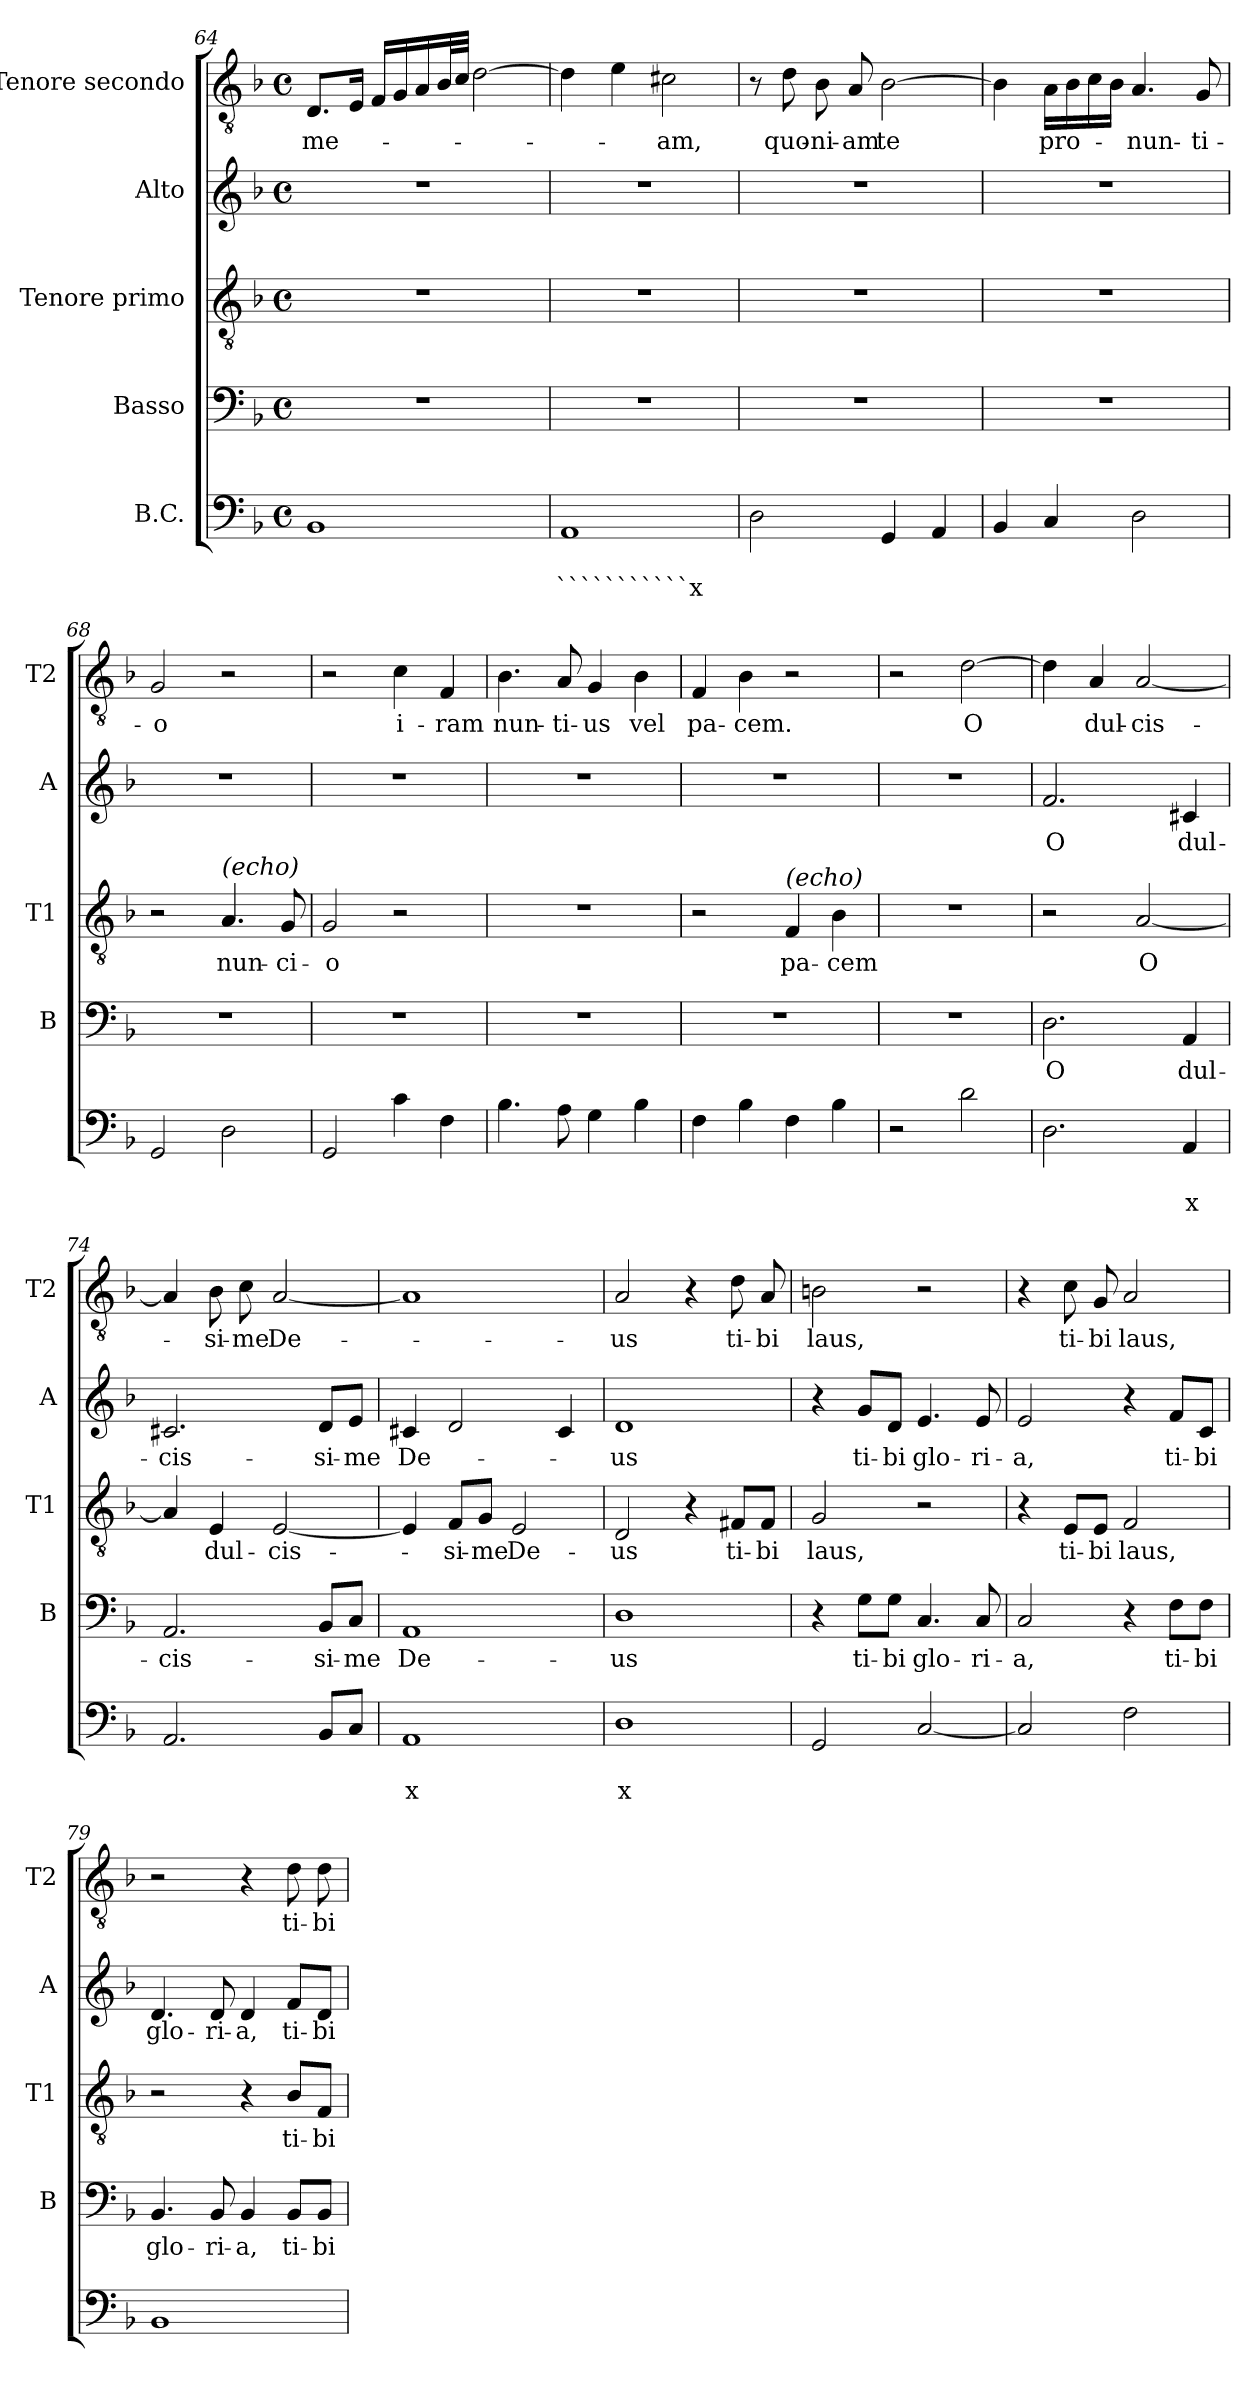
**kern	**text	**text	**kern	**text	**kern	**text	**kern	**text	**kern	**text
*part5	*part5	*part5	*part4	*part4	*part3	*part3	*part2	*part2	*part1	*part1
*staff5	*staff5	*staff5	*staff4	*staff4	*staff3	*staff3	*staff2	*staff2	*staff1	*staff1
*I"B.C.	*	*	*I"Basso	*	*I"Tenore primo	*	*I"Alto	*	*I"Tenore secondo	*
*	*	*	*I'B	*	*I'T1	*	*I'A	*	*I'T2	*
*clefF4	*	*	*clefF4	*	*clefGv2	*	*clefG2	*	*clefGv2	*
*k[b-]	*	*	*k[b-]	*	*k[b-]	*	*k[b-]	*	*k[b-]	*
*F:	*	*	*F:	*	*F:	*	*F:	*	*F:	*
*M4/4	*	*	*M4/4	*	*M4/4	*	*M4/4	*	*M4/4	*
*met(c)	*	*	*met(c)	*	*met(c)	*	*met(c)	*	*met(c)	*
=64	=64	=64	=64	=64	=64	=64	=64	=64	=64	=64
!	!	!	!	!	!	!	!	!	!	!LO:LY:b
1BB-	.	.	1r	.	1r	.	1r	.	8.D/L	me-
.	.	.	.	.	.	.	.	.	16E/Jk	.
.	.	.	.	.	.	.	.	.	16F/LL	.
.	.	.	.	.	.	.	.	.	16G/	.
.	.	.	.	.	.	.	.	.	16A/	.
.	.	.	.	.	.	.	.	.	32B-/L	.
.	.	.	.	.	.	.	.	.	32c/JJJ	.
.	.	.	.	.	.	.	.	.	[2d\	.
=65	=65	=65	=65	=65	=65	=65	=65	=65	=65	=65
!	!	!LO:LY:b	!	!	!	!	!	!	!	!
1AA	.	```````````x	1r	.	1r	.	1r	.	4d\]	.
.	.	.	.	.	.	.	.	.	4e\	.
!	!	!	!	!	!	!	!	!	!	!LO:LY:b
.	.	.	.	.	.	.	.	.	2c#X\	-am,
!!LO:LB:g=z
=66	=66	=66	=66	=66	=66	=66	=66	=66	=66	=66
2D\	.	.	1r	.	1r	.	1r	.	8r	.
!	!	!	!	!	!	!	!	!	!	!LO:LY:b
.	.	.	.	.	.	.	.	.	8d\	quo-
!	!	!	!	!	!	!	!	!	!	!LO:LY:b
.	.	.	.	.	.	.	.	.	8B-\	-ni-
!	!	!	!	!	!	!	!	!	!	!LO:LY:b
.	.	.	.	.	.	.	.	.	8A/	-am
!	!	!	!	!	!	!	!	!	!	!LO:LY:b
4GG/	.	.	.	.	.	.	.	.	[2B-\	te
4AA/	.	.	.	.	.	.	.	.	.	.
=67	=67	=67	=67	=67	=67	=67	=67	=67	=67	=67
4BB-/	.	.	1r	.	1r	.	1r	.	4B-\]	.
!	!	!	!	!	!	!	!	!	!	!LO:LY:b
4C/	.	.	.	.	.	.	.	.	16A\LL	pro-
.	.	.	.	.	.	.	.	.	16B-\	.
.	.	.	.	.	.	.	.	.	16c\	.
.	.	.	.	.	.	.	.	.	16B-\JJ	.
!	!	!	!	!	!	!	!	!	!	!LO:LY:b
2D\	.	.	.	.	.	.	.	.	4.A/	-nun-
!	!	!	!	!	!	!	!	!	!	!LO:LY:b
.	.	.	.	.	.	.	.	.	8G/	-ti-
=68	=68	=68	=68	=68	=68	=68	=68	=68	=68	=68
!	!	!	!	!	!	!	!	!	!	!LO:LY:b
2GG/	.	.	1r	.	2r	.	1r	.	2G/	-o
!	!	!	!	!	!LO:TX:a:i:t=(echo)	!	!	!	!	!
!	!	!	!	!	!	!LO:LY:b	!	!	!	!
2D\	.	.	.	.	4.A/	nun-	.	.	2r	.
!	!	!	!	!	!	!LO:LY:b	!	!	!	!
.	.	.	.	.	8G/	-ci-	.	.	.	.
=69	=69	=69	=69	=69	=69	=69	=69	=69	=69	=69
!	!	!	!	!	!	!LO:LY:b	!	!	!	!
2GG/	.	.	1r	.	2G/	-o	1r	.	2r	.
!	!	!	!	!	!	!	!	!	!	!LO:LY:b
4c\	.	.	.	.	2r	.	.	.	4c\	i-
!	!	!	!	!	!	!	!	!	!	!LO:LY:b
4F\	.	.	.	.	.	.	.	.	4F/	-ram
=70	=70	=70	=70	=70	=70	=70	=70	=70	=70	=70
!	!	!	!	!	!	!	!	!	!	!LO:LY:b
4.B-\	.	.	1r	.	1r	.	1r	.	4.B-\	nun-
!	!	!	!	!	!	!	!	!	!	!LO:LY:b
8A\	.	.	.	.	.	.	.	.	8A/	-ti-
!	!	!	!	!	!	!	!	!	!	!LO:LY:b
4G\	.	.	.	.	.	.	.	.	4G/	-us
!	!	!	!	!	!	!	!	!	!	!LO:LY:b
4B-\	.	.	.	.	.	.	.	.	4B-\	vel
!!LO:PB:g=z
=71	=71	=71	=71	=71	=71	=71	=71	=71	=71	=71
!	!	!	!	!	!	!	!	!	!	!LO:LY:b
4F\	.	.	1r	.	2r	.	1r	.	4F/	pa-
!	!	!	!	!	!	!	!	!	!	!LO:LY:b
4B-\	.	.	.	.	.	.	.	.	4B-\	-cem.
!	!	!	!	!	!LO:TX:a:i:t=(echo)	!	!	!	!	!
!	!	!	!	!	!	!LO:LY:b	!	!	!	!
4F\	.	.	.	.	4F/	pa-	.	.	2r	.
!	!	!	!	!	!	!LO:LY:b	!	!	!	!
4B-\	.	.	.	.	4B-\	-cem	.	.	.	.
=72	=72	=72	=72	=72	=72	=72	=72	=72	=72	=72
2r	.	.	1r	.	1r	.	1r	.	2r	.
!	!	!	!	!	!	!	!	!	!	!LO:LY:b
2d\	.	.	.	.	.	.	.	.	[2d\	O
=73	=73	=73	=73	=73	=73	=73	=73	=73	=73	=73
!	!	!	!	!LO:LY:b	!	!	!	!LO:LY:b	!	!
2.D\	.	.	2.D\	O	2r	.	2.f/	O	4d\]	.
!	!	!	!	!	!	!	!	!	!	!LO:LY:b
.	.	.	.	.	.	.	.	.	4A/	dul-
!	!	!	!	!	!	!LO:LY:b	!	!	!	!LO:LY:b
.	.	.	.	.	[2A/	O	.	.	[2A/	-cis-
!	!	!LO:LY:b	!	!LO:LY:b	!	!	!	!LO:LY:b	!	!
4AA/	.	x	4AA/	dul-	.	.	4c#X/	dul-	.	.
=74	=74	=74	=74	=74	=74	=74	=74	=74	=74	=74
!	!	!	!	!LO:LY:b	!	!	!	!LO:LY:b	!	!
2.AA/	.	.	2.AA/	-cis-	4A/]	.	2.c#X/	-cis-	4A/]	.
!	!	!	!	!	!	!LO:LY:b	!	!	!	!LO:LY:b
.	.	.	.	.	4E/	dul-	.	.	8B-\	-si-
!	!	!	!	!	!	!	!	!	!	!LO:LY:b
.	.	.	.	.	.	.	.	.	8c\	-me
!	!	!	!	!	!	!LO:LY:b	!	!	!	!LO:LY:b
.	.	.	.	.	[2E/	-cis-	.	.	[2A/	De-
!	!	!	!	!LO:LY:b	!	!	!	!LO:LY:b	!	!
8BB-/L	.	.	8BB-/L	-si-	.	.	8d/L	-si-	.	.
!	!	!	!	!LO:LY:b	!	!	!	!LO:LY:b	!	!
8C/J	.	.	8C/J	-me	.	.	8e/J	-me	.	.
=75	=75	=75	=75	=75	=75	=75	=75	=75	=75	=75
!	!	!LO:LY:b	!	!LO:LY:b	!	!	!	!LO:LY:b	!	!
1AA	.	x	1AA	De-	4E/]	.	4c#X/	De-	1A]	.
!	!	!	!	!	!	!LO:LY:b	!	!	!	!
.	.	.	.	.	8F/L	-si-	2d/	.	.	.
!	!	!	!	!	!	!LO:LY:b	!	!	!	!
.	.	.	.	.	8G/J	-me	.	.	.	.
!	!	!	!	!	!	!LO:LY:b	!	!	!	!
.	.	.	.	.	2E/	De-	.	.	.	.
.	.	.	.	.	.	.	4c#/	.	.	.
=76	=76	=76	=76	=76	=76	=76	=76	=76	=76	=76
!	!	!LO:LY:b	!	!LO:LY:b	!	!LO:LY:b	!	!LO:LY:b	!	!LO:LY:b
1D	.	x	1D	-us	2D/	-us	1d	-us	2A/	-us
.	.	.	.	.	4r	.	.	.	4r	.
!	!	!	!	!	!	!LO:LY:b	!	!	!	!LO:LY:b
.	.	.	.	.	8F#X/L	ti-	.	.	8d\	ti-
!	!	!	!	!	!	!LO:LY:b	!	!	!	!LO:LY:b
.	.	.	.	.	8F#/J	-bi	.	.	8A/	-bi
!!LO:LB:g=z
=77	=77	=77	=77	=77	=77	=77	=77	=77	=77	=77
!	!	!	!	!	!	!LO:LY:b	!	!	!	!LO:LY:b
2GG/	.	.	4r	.	2G/	laus,	4r	.	2Bn\	laus,
!	!	!	!	!LO:LY:b	!	!	!	!LO:LY:b	!	!
.	.	.	8G\L	ti-	.	.	8g/L	ti-	.	.
!	!	!	!	!LO:LY:b	!	!	!	!LO:LY:b	!	!
.	.	.	8G\J	-bi	.	.	8d/J	-bi	.	.
!	!	!	!	!LO:LY:b	!	!	!	!LO:LY:b	!	!
[2C/	.	.	4.C/	glo-	2r	.	4.e/	glo-	2r	.
!	!	!	!	!LO:LY:b	!	!	!	!LO:LY:b	!	!
.	.	.	8C/	-ri-	.	.	8e/	-ri-	.	.
=78	=78	=78	=78	=78	=78	=78	=78	=78	=78	=78
!	!	!	!	!LO:LY:b	!	!	!	!LO:LY:b	!	!
2C/]	.	.	2C/	-a,	4r	.	2e/	-a,	4r	.
!	!	!	!	!	!	!LO:LY:b	!	!	!	!LO:LY:b
.	.	.	.	.	8E/L	ti-	.	.	8c\	ti-
!	!	!	!	!	!	!LO:LY:b	!	!	!	!LO:LY:b
.	.	.	.	.	8E/J	-bi	.	.	8G/	-bi
!	!	!	!	!	!	!LO:LY:b	!	!	!	!LO:LY:b
2F\	.	.	4r	.	2F/	laus,	4r	.	2A/	laus,
!	!	!	!	!LO:LY:b	!	!	!	!LO:LY:b	!	!
.	.	.	8F\L	ti-	.	.	8f/L	ti-	.	.
!	!	!	!	!LO:LY:b	!	!	!	!LO:LY:b	!	!
.	.	.	8F\J	-bi	.	.	8c/J	-bi	.	.
=79	=79	=79	=79	=79	=79	=79	=79	=79	=79	=79
!	!	!	!	!LO:LY:b	!	!	!	!LO:LY:b	!	!
1BB-	.	.	4.BB-/	glo-	2r	.	4.d/	glo-	2r	.
!	!	!	!	!LO:LY:b	!	!	!	!LO:LY:b	!	!
.	.	.	8BB-/	-ri-	.	.	8d/	-ri-	.	.
!	!	!	!	!LO:LY:b	!	!	!	!LO:LY:b	!	!
.	.	.	4BB-/	-a,	4r	.	4d/	-a,	4r	.
!	!	!	!	!LO:LY:b	!	!LO:LY:b	!	!LO:LY:b	!	!LO:LY:b
.	.	.	8BB-/L	ti-	8B-/L	ti-	8f/L	ti-	8d\	ti-
!	!	!	!	!LO:LY:b	!	!LO:LY:b	!	!LO:LY:b	!	!LO:LY:b
.	.	.	8BB-/J	-bi	8F/J	-bi	8d/J	-bi	8d\	-bi
=	=	=	=	=	=	=	=	=	=	=
*-	*-	*-	*-	*-	*-	*-	*-	*-	*-	*-
